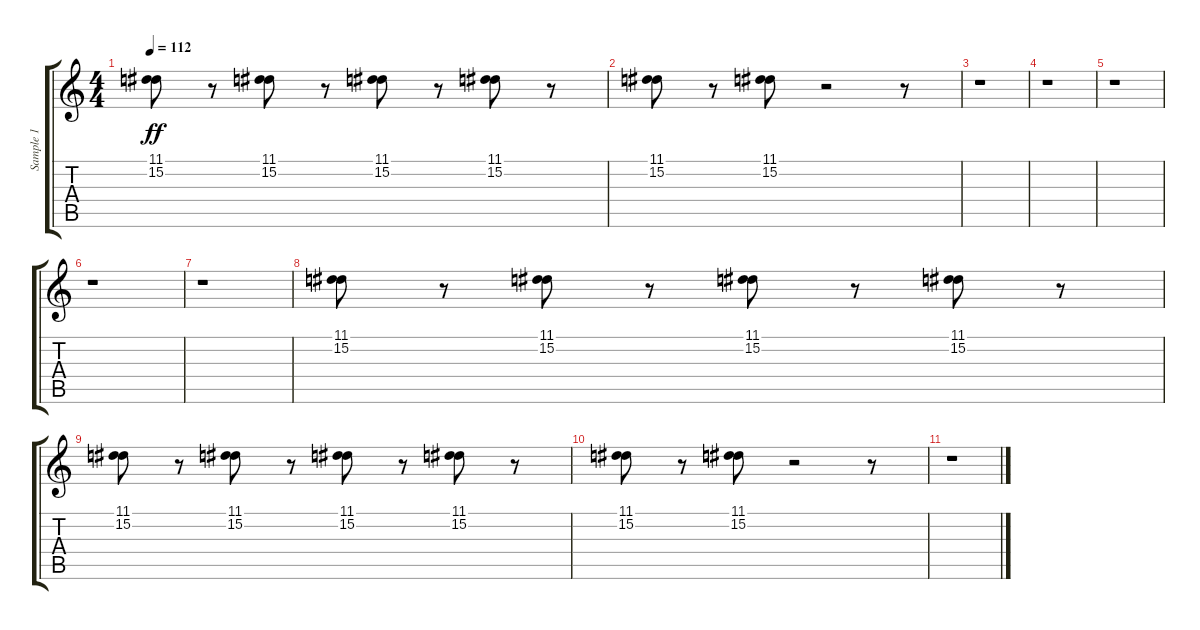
\track ("Sample 1" "Sample 1") {instrument lead2sawtooth}
\staff {score tabs}
\tuning (E4 B3 G3 D3 A2 E2) {hide}
\ts (4 4)
\tempo 112
\clef g2
\ks c
(11.1 15.2).8{dy ff} r.8 (11.1 15.2).8 r.8 (11.1 15.2).8 r.8 (11.1 15.2).8 r.8 |
(11.1 15.2).8 r.8 (11.1 15.2).8 r.2 r.8 |
r.1 |
r.1 |
r.1 |
r.1 |
r.1 |
(11.1 15.2).8 r.8 (11.1 15.2).8 r.8 (11.1 15.2).8 r.8 (11.1 15.2).8 r.8 |
(11.1 15.2).8 r.8 (11.1 15.2).8 r.8 (11.1 15.2).8 r.8 (11.1 15.2).8 r.8 |
(11.1 15.2).8 r.8 (11.1 15.2).8 r.2 r.8 |
r.1
